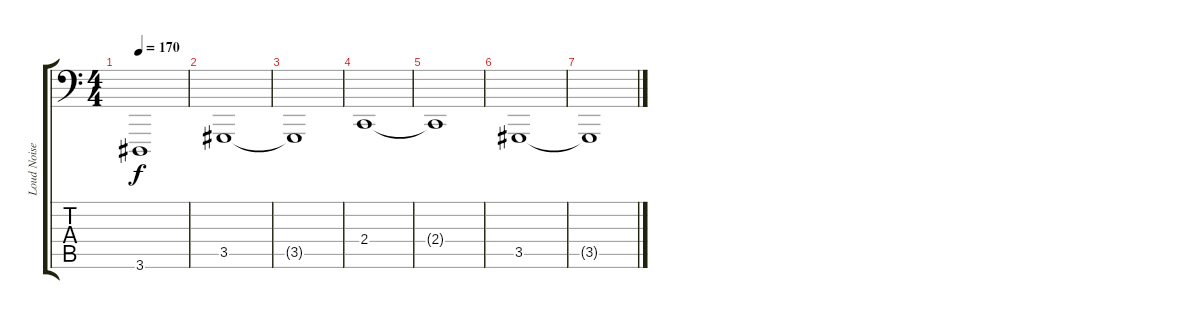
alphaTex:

\track ("Loud Noise ^^" "Loud Noise") {instrument stringensemble2}
\staff {score tabs}
\tuning (C3 G2 Eb2 Bb1 F1 C1) {hide}
\ts (4 4)
\tempo 170
\clef f4
\ks c
3.6{t}.1{dy f} |
3.5.1 |
3.5{t}.1 |
2.4.1 |
2.4{t}.1 |
3.5.1 |
3.5{t}.1
